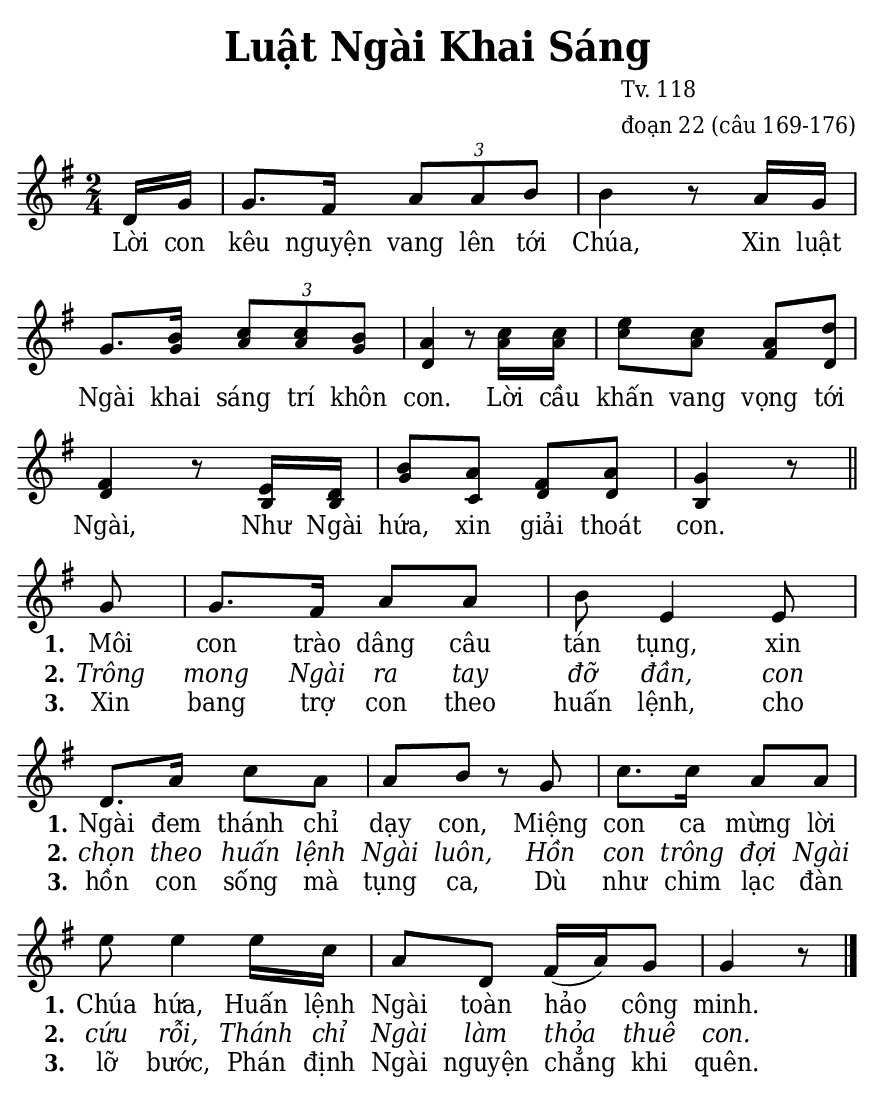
% Cài đặt chung\
\version "2.22.1"
\include "english.ly"

\header {
  title = \markup { \fontsize #1 "Luật Ngài Khai Sáng" }
  composer = \markup {
    \column {
      \line { "Tv. 118" }
      \line { "đoạn 22 (câu 169-176)"  }
    }
  }
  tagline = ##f
}

% Nhạc phiên khúc
nhacPhienKhucSop = \relative c' {
  \partial 8 d16 g |
  g8. fs16 \tuplet 3/2 { a8 a b } |
  b4 r8 a16 g |
  g8. b16 \tuplet 3/2 { c8 c b } |
  a4 r8 c16 c |
  e8 c a d |
  fs,4 r8 e16 d |
  b'8 a fs a |
  g4 r8 \bar "||" \break
  
  g |
  g8. fs16 a8 a |
  b e,4 e8 |
  d8. a'16 c8 a |
  a b r g |
  c8. c16 a8 a |
  e' e4 e16 c |
  a8 d, fs16 (a) g8 |
  g4 r8 \bar "|."
}

nhacPhienKhucAlto = \relative c' {
  d16 g |
  g8. fs16 \tuplet 3/2 { a8 a b } |
  b4 r8 a16 g |
  g8. g16 \tuplet 3/2 { a8 a g } |
  d4 r8 a'16 a |c8 a fs d |
  d4 r8 b16 b |
  g'8 c, d d |
  b4 r8
}

% Lời phiên khúc
loiPhienKhucSop = \lyrics {
  %\set stanza = "ĐK:"
  Lời con kêu nguyện vang lên tới Chúa,
  Xin luật Ngài khai sáng trí khôn con.
  Lời cầu khấn vang vọng tới Ngài,
  Như Ngài hứa, xin giải thoát con.
  <<
    {
      \set stanza = "1."
      Môi con trào dâng câu tán tụng,
      xin Ngài đem thánh chỉ dạy con,
      Miệng con ca mừng lời Chúa hứa,
      Huấn lệnh Ngài toàn hảo công minh.
    }
    \new Lyrics {
	    \set associatedVoice = "beSop"
	    \set stanza = "2."
      \override Lyrics.LyricText.font-shape = #'italic
	    Trông mong Ngài ra tay đỡ đần,
	    con chọn theo huấn lệnh Ngài luôn,
	    Hồn con trông đợi Ngài cứu rỗi,
	    Thánh chỉ Ngài làm thỏa thuê con.
    }
    \new Lyrics {
	    \set associatedVoice = "beSop"
	    \set stanza = "3."
	    Xin bang trợ con theo huấn lệnh,
	    cho hồn con sống mà tụng ca,
	    Dù như chim lạc đàn lỡ bước,
	    Phán định Ngài nguyện chẳng khi quên.
    }
  >>
}

% Dàn trang
\paper {
  #(set-paper-size "a5")
  top-margin = 3\mm
  bottom-margin = 3\mm
  left-margin = 3\mm
  right-margin = 3\mm
  indent = #0
  #(define fonts
	 (make-pango-font-tree "Deja Vu Serif Condensed"
	 		       "Deja Vu Serif Condensed"
			       "Deja Vu Serif Condensed"
			       (/ 20 20)))
  print-page-number = ##f
  system-system-spacing = #'((basic-distance . 0.1) (padding . 2.5))
  page-count = #1
}

TongNhip = {
  \key g \major \time 2/4
  \set Timing.beamExceptions = #'()
  \set Timing.baseMoment = #(ly:make-moment 1/4)
}

% mã nguồn cho những chức năng chưa hỗ trợ trong phiên bản lilypond hiện tại
% cung cấp bởi cộng đồng lilypond khi gửi email đến lilypond-user@gnu.org
% Đổi kích thước nốt cho bè phụ
notBePhu =
#(define-music-function (font-size music) (number? ly:music?)
   (for-some-music
     (lambda (m)
       (if (music-is-of-type? m 'rhythmic-event)
           (begin
             (set! (ly:music-property m 'tweaks)
                   (cons `(font-size . ,font-size)
                         (ly:music-property m 'tweaks)))
             #t)
           #f))
     music)
   music)

% in số phiên khúc trên mỗi dòng
#(define (add-grob-definition grob-name grob-entry)
    (set! all-grob-descriptions
          (cons ((@@ (lily) completize-grob-entry)
                 (cons grob-name grob-entry))
                all-grob-descriptions)))

#(add-grob-definition
   'StanzaNumberSpanner
   `((direction . ,LEFT)
     (font-series . bold)
     (padding . 1)
     (side-axis . ,X)
     (stencil . ,ly:text-interface::print)
     (X-offset . ,ly:side-position-interface::x-aligned-side)
     (Y-extent . ,grob::always-Y-extent-from-stencil)
     (meta . ((class . Spanner)
              (interfaces . (font-interface
                             side-position-interface
                             stanza-number-interface
                             text-interface))))))

\layout {
   \context {
     \Global
     \grobdescriptions #all-grob-descriptions
   }
   \context {
     \Score
     \remove Stanza_number_align_engraver
     \consists
       #(lambda (context)
          (let ((texts '())
                (syllables '()))
            (make-engraver
             (acknowledgers
              ((stanza-number-interface engraver grob source-engraver)
                 (set! texts (cons grob texts)))
              ((lyric-syllable-interface engraver grob source-engraver)
                 (set! syllables (cons grob syllables))))
             ((stop-translation-timestep engraver)
                (for-each
                 (lambda (text)
                   (for-each
                    (lambda (syllable)
                      (ly:pointer-group-interface::add-grob text
'side-support-elements syllable))
                    syllables))
                 texts)
                (set! syllables '())))))
   }
   \context {
     \Lyrics
     \remove Stanza_number_engraver
     \consists
       #(lambda (context)
          (let ((text #f)
                (last-stanza #f))
            (make-engraver
             ((process-music engraver)
                (let ((stanza (ly:context-property context 'stanza #f)))
                  (if (and stanza (not (equal? stanza last-stanza)))
                      (let ((column (ly:context-property context
'currentCommandColumn)))
                        (set! last-stanza stanza)
                        (if text
                            (ly:spanner-set-bound! text RIGHT column))

                        (set! text (ly:engraver-make-grob engraver
'StanzaNumberSpanner '()))
                        (ly:grob-set-property! text 'text stanza)
                        (ly:spanner-set-bound! text LEFT column)))))
             ((finalize engraver)
                (if text
                    (let ((column (ly:context-property context
'currentCommandColumn)))
                      (ly:spanner-set-bound! text RIGHT column)))))))
     \override StanzaNumberSpanner.horizon-padding = 10000
   }
}
% kết thúc mã nguồn

\score {
  \new ChoirStaff <<
    \new Staff \with {
        \consists "Merge_rests_engraver"
        printPartCombineTexts = ##f
      }
      <<
      \new Voice \TongNhip \partCombine 
        \nhacPhienKhucSop
        \notBePhu -1 { \nhacPhienKhucAlto }
      \new NullVoice = beSop \nhacPhienKhucSop
      \new Lyrics \lyricsto beSop \loiPhienKhucSop
      >>
  >>
  \layout {
    \override Lyrics.LyricSpace.minimum-distance = #1.5
    \override Score.BarNumber.break-visibility = ##(#f #f #f)
    \override Score.SpacingSpanner.uniform-stretching = ##t
  } 
}
